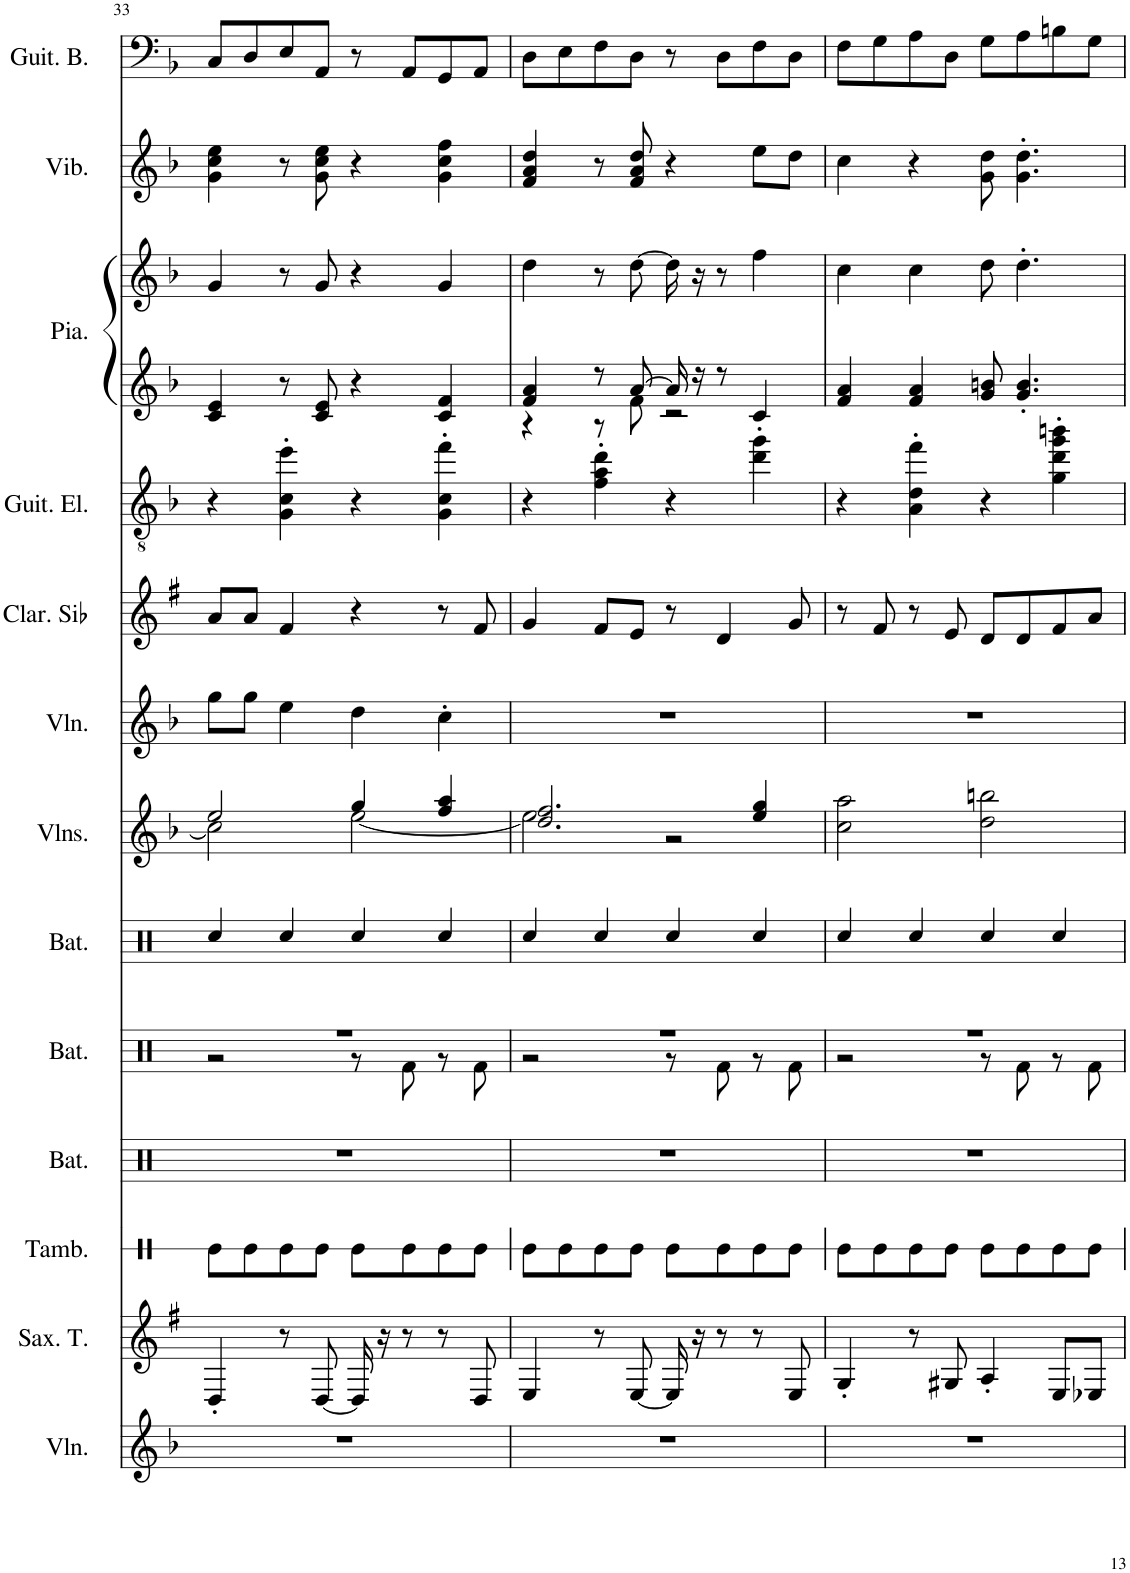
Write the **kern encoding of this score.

**kern	**kern	**kern	**kern	**kern	**kern	**kern	**kern	**kern	**kern	**kern	**kern	**kern	**kern
*part13	*part12	*part11	*part10	*part9	*part8	*part7	*part6	*part5	*part4	*part3	*part3	*part2	*part1
*staff14	*staff13	*staff12	*staff11	*staff10	*staff9	*staff8	*staff7	*staff6	*staff5	*staff4	*staff3	*staff2	*staff1
*I"Violon, Violin	*I"Saxophone Ténor, Tenor Sax	*I"Tambourin	*I"Batterie	*I"Batterie, Drums	*I"Batterie	*I"Violons, String Ensemble 1	*I"Violon, Pad 2 (warm)	*I"Clarinette en Sib	*I"Guitare électrique, Electric Guitar (clean)	*I"Piano, Acoustic Grand Piano	*	*I"Vibraphone, Vibraphone	*I"Guitare Basse, Electric Bass (pick)
*I'Vln.	*I'Sax. T.	*I'Tamb.	*I'Bat.	*I'Bat.	*I'Bat.	*I'Vlns.	*I'Vln.	*I'Clar. Sib	*I'Guit. El.	*I'Pia.	*	*I'Vib.	*I'Guit. B.
!!LO:PB:g=z
*clefG2	*clefG2	*clefX	*clefX	*clefX	*clefX	*clefG2	*clefG2	*clefG2	*clefGv2	*clefG2	*clefF4	*clefG2	*clefF4
*	*Trd8c14	*	*	*	*	*	*	*Trd1c2	*	*	*	*	*Trd7c12
*k[b-]	*k[f#]	*k[]	*k[]	*k[]	*k[]	*k[b-]	*k[b-]	*k[f#]	*k[b-]	*k[b-]	*k[b-]	*k[b-]	*k[b-]
*M4/4	*M4/4	*M4/4	*M4/4	*M4/4	*M4/4	*M4/4	*M4/4	*M4/4	*M4/4	*M4/4	*M4/4	*M4/4	*M4/4
=33	=33	=33	=33	=33	=33	=33	=33	=33	=33	=33	=33	=33	=33
*	*	*	*	*^	*	*^	*	*	*	*	*	*	*
1r	4D'/	8Re\L	1r	1r	2r	4Rcc/	2ee/	2cc\]	8gg\L	8a/L	4r	4c/ 4e/	4g/	4g\ 4cc\ 4ee\	8C/L
.	.	8Re\	.	.	.	.	.	.	8gg\J	8a/J	.	.	.	.	8D/
.	8r	8Re\	.	.	.	4Rcc/	.	.	4ee\	4f#/	4G\' 4c\' 4ee\'	8r	8r	8r	8E/
.	[8D/	8Re\J	.	.	.	.	.	.	.	.	.	8c/ 8e/	8g/	8g\ 8cc\ 8ee\	8AA/J
.	16D/]	8Re\L	.	.	8r	4Rcc/	4gg/	[2ee\	4dd\	4r	4r	4r	4r	4r	8r
.	16r	.	.	.	.	.	.	.	.	.	.	.	.	.	.
.	8r	8Re\	.	.	8Rf\	.	.	.	.	.	.	.	.	.	8AA/L
.	8r	8Re\	.	.	8r	4Rcc/	4ff/ 4aa/	.	4cc'\	8r	4G\' 4c\' 4ff\'	4c/ 4f/	4g/	4g\ 4cc\ 4ff\	8GG/
.	8D/	8Re\J	.	.	8Rf\	.	.	.	.	8f#/	.	.	.	.	8AA/J
=34	=34	=34	=34	=34	=34	=34	=34	=34	=34	=34	=34	=34	=34	=34	=34
*	*	*	*	*	*	*	*	*	*	*	*	*^	*	*	*
1r	4E/	8Re\L	1r	1r	2r	4Rcc/	2.dd/ 2.ff/	2ee\]	1r	4g/	4r	4f/ 4a/	4r	4dd\	4f/ 4a/ 4dd/	8D\L
.	.	8Re\	.	.	.	.	.	.	.	.	.	.	.	.	.	8E\
.	8r	8Re\	.	.	.	4Rcc/	.	.	.	8f#/L	4f\' 4a\' 4dd\'	8r	8r	8r	8r	8F\
.	[8E/	8Re\J	.	.	.	.	.	.	.	8e/J	.	[8a/	8f\	[8dd\	8f/ 8a/ 8dd/	8D\J
.	16E/]	8Re\L	.	.	8r	4Rcc/	.	2r	.	8r	4r	16a/]	2r	16dd\]	4r	8r
.	16r	.	.	.	.	.	.	.	.	.	.	16r	.	16r	.	.
.	8r	8Re\	.	.	8Rf\	.	.	.	.	4d/	.	8r	.	8r	.	8D\L
.	8r	8Re\	.	.	8r	4Rcc/	4ee/ 4gg/	.	.	.	4dd\' 4gg\'	4c/	.	4ff\	8ee\L	8F\
.	8E/	8Re\J	.	.	8Rf\	.	.	.	.	8g/	.	.	.	.	8dd\J	8D\J
*	*	*	*	*	*	*	*v	*v	*	*	*	*v	*v	*	*	*
=35	=35	=35	=35	=35	=35	=35	=35	=35	=35	=35	=35	=35	=35	=35
1r	4G'/	8Re\L	1r	1r	2r	4Rcc/	2cc\ 2aa\	1r	8r	4r	4f/ 4a/	4cc\	4cc\	8F\L
.	.	8Re\	.	.	.	.	.	.	8f#/	.	.	.	.	8G\
.	8r	8Re\	.	.	.	4Rcc/	.	.	8r	4A\' 4d\' 4ff\'	4f/ 4a/	4cc\	4r	8A\
.	8G#X/	8Re\J	.	.	.	.	.	.	8e/	.	.	.	.	8D\J
.	4A'/	8Re\L	.	.	8r	4Rcc/	2dd\ 2bbn\	.	8d/L	4r	8g/ 8bn/	8dd\	8g\ 8dd\	8G\L
.	.	8Re\	.	.	8Rf\	.	.	.	8d/	.	4.g/' 4.b/'	4.dd'\	4.g\' 4.dd\'	8A\
.	8E/L	8Re\	.	.	8r	4Rcc/	.	.	8f#/	4g\' 4dd\' 4gg\' 4bbn\'	.	.	.	8Bn\
.	8E-X/J	8Re\J	.	.	8Rf\	.	.	.	8a/J	.	.	.	.	8G\J
*	*	*	*	*v	*v	*	*	*	*	*	*	*	*	*
=	=	=	=	=	=	=	=	=	=	=	=	=	=
*-	*-	*-	*-	*-	*-	*-	*-	*-	*-	*-	*-	*-	*-
